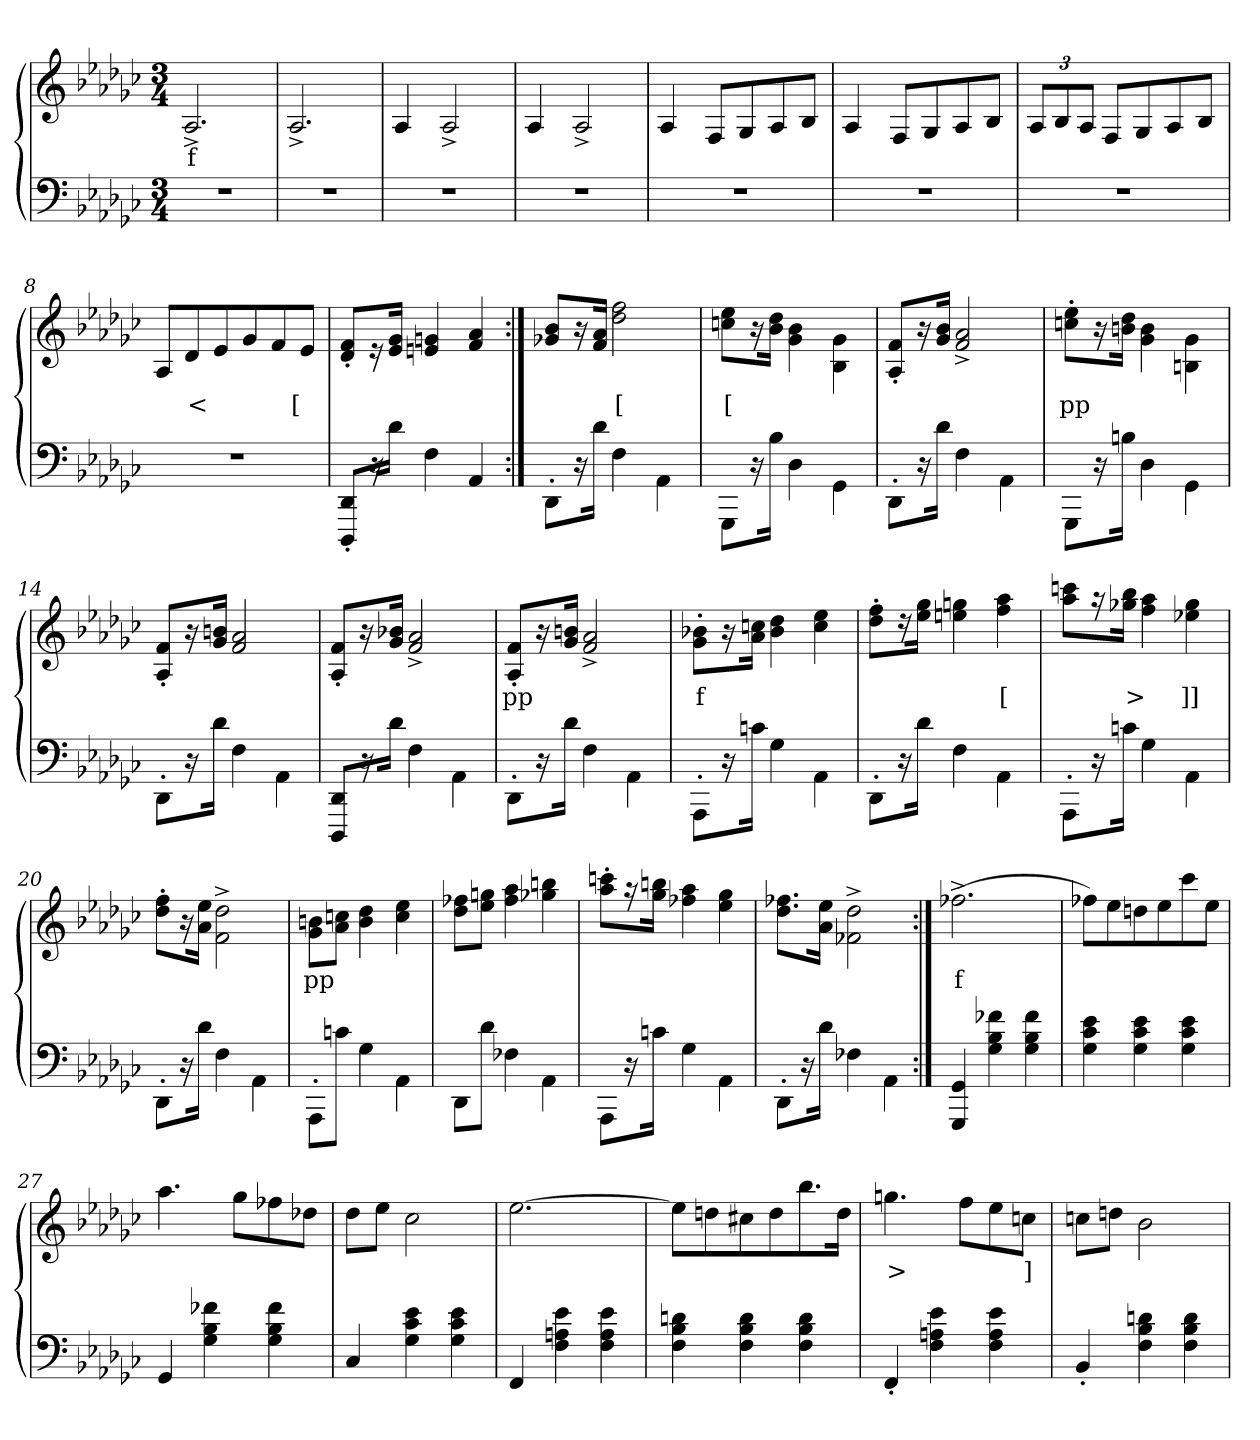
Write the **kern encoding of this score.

**kern	**kern	**text
*part2	*part1	*part1
*staff2	*staff1	*staff1
*clefF4	*clefG2	*
*k[b-e-a-d-g-c-]	*k[b-e-a-d-g-c-]	*
*G-:	*G-:	*
*M3/4	*M3/4	*
=1	=1	=1
2.r	2.A-^>/	f
=2	=2	=2
2.r	2.A-^>/	.
=3	=3	=3
2.r	4A-/	.
.	2A-^>/	.
=4	=4	=4
2.r	4A-/	.
.	2A-^>/	.
=5	=5	=5
2.r	4A-/	.
.	8FL	.
.	8G-	.
.	8A-	.
.	8B-J	.
=6	=6	=6
2.r	4A-/	.
.	8FL	.
.	8G-	.
.	8A-	.
.	8B-J	.
=7	=7	=7
2.r	12A-L	.
.	12B-	.
.	12A-J	.
.	8FL	.
.	8G-	.
.	8A-	.
.	8B-J	.
=8	=8	=8
2.r	8A-/L	.
.	8d-	<
.	8e-	.
.	8g-	.
.	8f	.
.	8e-J	[
=9	=9	=9
8DD-/'> 8DDD-/'>L	8f'> 8d-/'>L	.
16r	16r	.
16d-\Jk	16g- 16e-/Jk	.
4F	4gn 4en	.
4AA-	4a- 4f	.
=10:|!	=10:|!	=10:|!
8DD-'>L	8b-/ 8g-XL	.
16r	16r	.
16d-Jk	16a- 16fJk	.
4F	2ff 2dd-	[
4AA-\	.	.
=11	=11	=11
8GGG-\L	8ee- 8ccnL	[
16r	16r	.
16B-Jk	16dd- 16b-Jk	.
4D-	4b-\ 4g-	.
4GG-\	4g-\ 4B-	.
=12	=12	=12
8DD-'>L	8f/'> 8A-'>L	.
16r	16r	.
16d-Jk	16b- 16g-Jk	.
4F	2a-^> 2f^>	.
4AA-\	.	.
=13	=13	=13
8GGG-\L	8ee-'> 8ccn'>L	pp
16r	16r	.
16BnJk	16dd- 16bnJk	.
4D-	4b\ 4g-	.
4GG-\	4g-\ 4B	.
=14	=14	=14
8DD-'>L	8f/'> 8A-'>L	.
16r	16r	.
16d-Jk	16bn 16g-Jk	.
4F	2a- 2f	.
4AA-\	.	.
=15	=15	=15
8DD-/ 8DDD-/L	8f'> 8A-/'>L	.
16r	16r	.
16d-\Jk	16b-X 16g-Jk	.
4F	2a-/^> 2f/^>	.
4AA-\	.	.
=16	=16	=16
8DD-'>L	8f/'> 8A-'>L	pp
16r	16r	.
16d-Jk	16bn 16g-Jk	.
4F	2a-^> 2f^>	.
4AA-\	.	.
=17	=17	=17
8AAA-'>\L	8b-X\'> 8g-'>L	f
16r	16r	<
16cnJk	16ccn 16a-Jk	.
4G-	4dd- 4b-	.
4AA-\	4ee- 4cc	.
=18	=18	=18
8DD-'>L	8ff'> 8dd-'>L	.
16r	16r	.
16d-Jk	16gg- 16ee-Jk	.
4F	4ggn 4een	.
4AA-\	4aa- 4ff	[
=19	=19	=19
8AAA-'>\L	8cccn 8aa-L	.
16r	16r	.
16cnJk	16bb- 16gg-XJk	>
4G-	4aa- 4ff	.
4AA-\	4gg- 4ee-X	]]
=20	=20	=20
8DD-'>L	8ff'> 8dd-'>L	.
16r	16r	.
16d-Jk	16ee- 16a-Jk	.
4F	2dd-\^> 2f^>	.
4AA-\	.	.
=21	=21	=21
8AAA-'>\L	8bn\ 8g-L	pp
8cnJ	8ccn 8a-J	.
4G-	4dd- 4b	.
4AA-\	4ee- 4cc	.
=22	=22	=22
8DD-L	8ff-X 8dd-L	.
8d-J	8ggn 8ee-J	.
4F-X	4aa- 4ff-	.
4AA-\	4bbn 4gg-X	.
=23	=23	=23
8AAA-\L	8cccn'> 8aa-'>L	.
16r	16r	.
16cnJk	16bbn 16gg-Jk	.
4G-	4aa- 4ff-X	.
4AA-\	4gg- 4ee-	.
=24	=24	=24
8DD-'>L	8.ff-X 8.dd-L	.
16r	.	.
16d-Jk	16ee- 16a-Jk	.
4F-X	2dd-\^> 2f-^>	.
4AA-\	.	.
=25:|!	=25:|!	=25:|!
4GG- 4GGG-	[2.ff-X^>	f
4f-X 4B- 4G-	.	.
4f- 4B- 4G-	.	.
=26	=26	=26
4e- 4c- 4G-	8ff-XL]	.
.	8ee-	.
4e- 4c- 4G-	8ddn	.
.	8ee-	.
4e- 4c- 4G-	8ccc-	.
.	8ee-J	.
=27	=27	=27
4GG-	4.aa-	.
4f-X 4B- 4G-	.	.
.	8gg-L	.
4f- 4B- 4G-	8ff-X	.
.	8dd-XJ	.
=28	=28	=28
4C-	8dd-L	.
.	8ee-J	.
4e- 4c- 4G-	2cc-	.
4e- 4c- 4G-	.	.
=29	=29	=29
4FF	[2.ee-	.
4e- 4An 4F	.	.
4e- 4A 4F	.	.
=30	=30	=30
4dn 4B- 4F	8ee-L]	.
.	8ddn	.
4d 4B- 4F	8cc#X	.
.	8dd	.
4d 4B- 4F	8.bb-	.
.	16ddJk	.
=31	=31	=31
4FF'>	4.ggn	>
4e- 4An 4F	.	.
.	8ffL	.
4e- 4A 4F	8ee-	.
.	8ccnJ	]
=32	=32	=32
4BB-'>	8ccnL	.
.	8ddnJ	.
4dn 4B- 4F	2b-	.
4d 4B- 4F	.	.
=	=	=
*-	*-	*-
